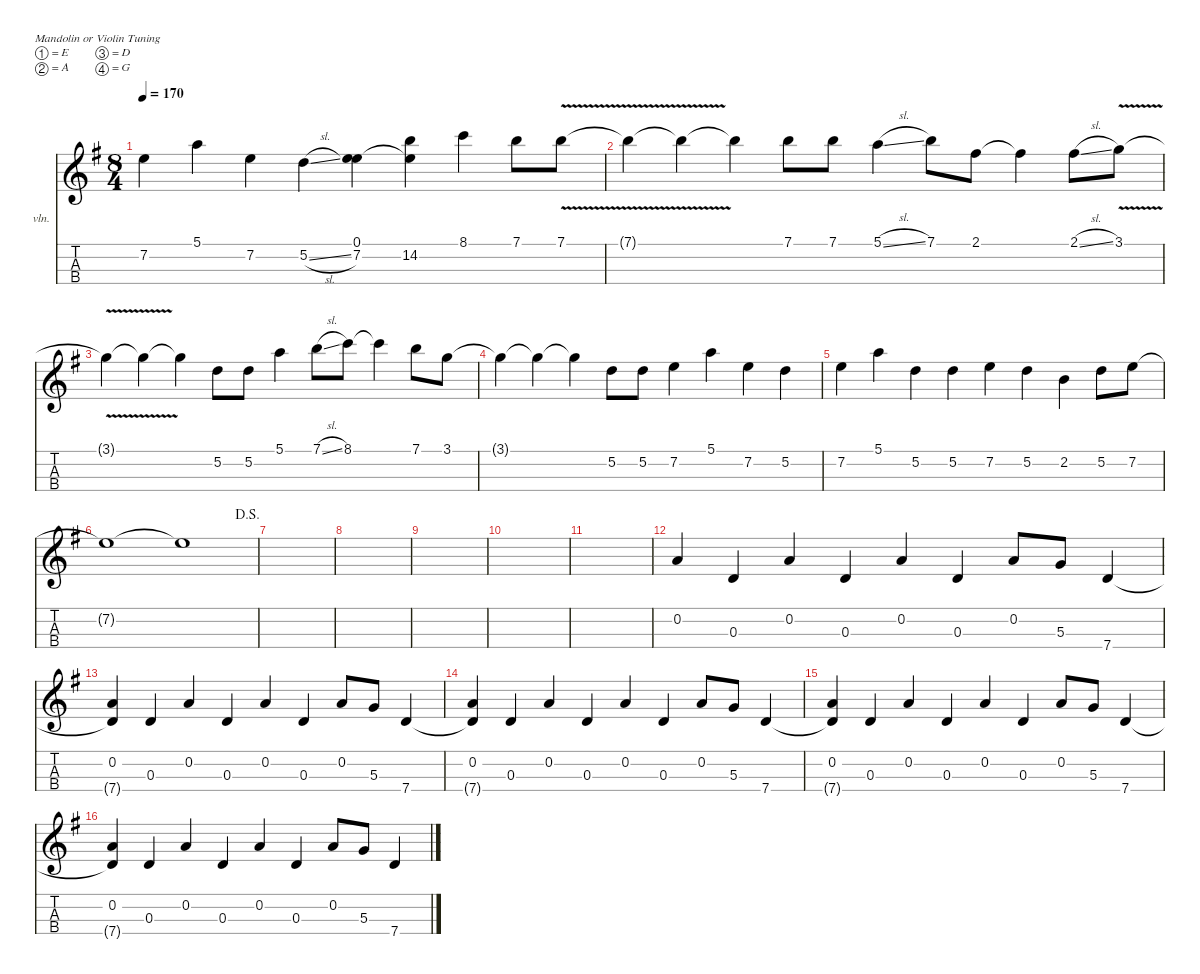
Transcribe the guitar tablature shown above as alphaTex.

\defaultSystemsLayout 4
\hideDynamics
\bracketExtendMode nobrackets
\firstSystemTrackNameOrientation horizontal
\otherSystemsTrackNameOrientation horizontal
\track ("Violin" "vln.") {instrument violin}
\staff {score tabs}
\tuning (E5 A4 D4 G3)
\ts (8 4)
\tempo 170
\clef g2
\ks g
7.2.4{dy mf} 5.1.4 7.2.4 5.2{sl}.4 (0.1 7.2).4 (14.2 0.1{t}).4 8.1.4 7.1.8 7.1{v}.8 |
7.1{v t}.4 7.1{t}.4 7.1{t}.4 7.1.8 7.1.8 5.1{sl}.4 7.1.8 2.1.8 2.1{t}.4 2.1{sl}.8 3.1{v}.8 |
3.1{v t}.4 3.1{t}.4 3.1{t}.4 5.2.8 5.2.8 5.1.4 7.1{sl}.8 8.1.8 8.1{t}.4 7.1.8 3.1.8 |
3.1{t}.4 3.1{t}.4 3.1{t}.4 5.2.8 5.2.8 7.2.4 5.1.4 7.2.4 5.2.4 |
7.2.4 5.1.4 5.2.4 5.2.4 7.2.4 5.2.4 2.2.4 5.2.8 7.2.8 |
\jump dalsegno
7.2{t}.1 7.2{t}.1 |
|
|
|
|
|
0.2.4 0.3.4 0.2.4 0.3.4 0.2.4 0.3.4 0.2.8 5.3.8 7.4.4 |
(0.2 7.4{t}).4 0.3.4 0.2.4 0.3.4 0.2.4 0.3.4 0.2.8 5.3.8 7.4.4 |
(0.2 7.4{t}).4 0.3.4 0.2.4 0.3.4 0.2.4 0.3.4 0.2.8 5.3.8 7.4.4 |
(0.2 7.4{t}).4 0.3.4 0.2.4 0.3.4 0.2.4 0.3.4 0.2.8 5.3.8 7.4.4 |
(0.2 7.4{t}).4 0.3.4 0.2.4 0.3.4 0.2.4 0.3.4 0.2.8 5.3.8 7.4.4
